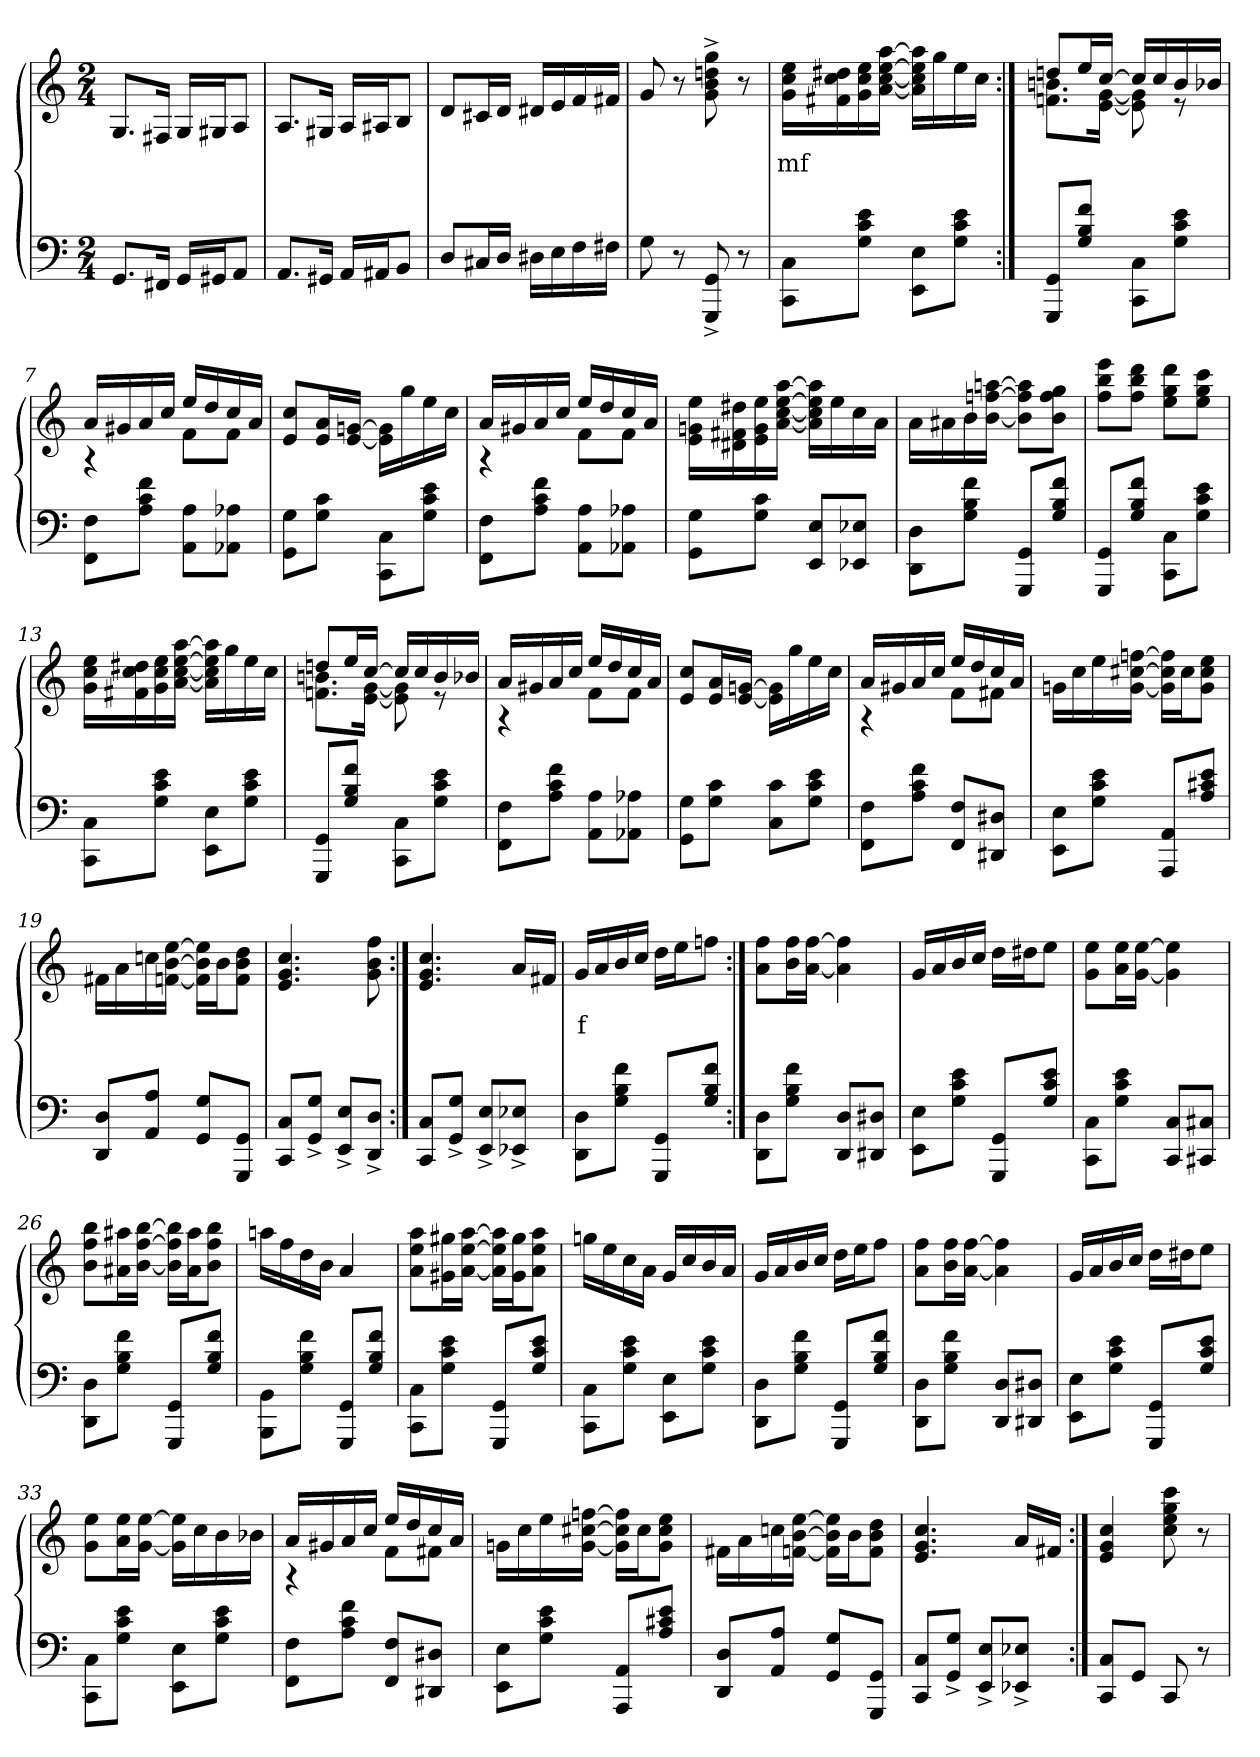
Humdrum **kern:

**kern	**kern	**text
*part2	*part1	*part1
*staff2	*staff1	*staff1
*clefF4	*clefG2	*
*k[]	*k[]	*
*M2/4	*M2/4	*
=1	=1	=1
8.GGL	8.GL	.
16FF#XJk	16F#XJk	.
16GGLL	16GLL	.
16GG#XJ	16G#XJ	.
8AAJ	8AJ	.
=2	=2	=2
8.AAL	8.AL	.
16GG#XJk	16G#XJk	.
16AALL	16ALL	.
16AA#XJ	16A#XJ	.
8BBJ	8BJ	.
=3	=3	=3
8DL	8dL	.
16C#XL	16c#XL	.
16DJJ	16dJJ	.
16D#XLL	16d#XLL	.
16E	16e	.
16F	16f	.
16F#XJJ	16f#XJJ	.
=4	=4	=4
8G	8g	.
8r	8r	.
8GG^> 8GGG^>	8gg^> 8ddn^> 8b^> 8g^>	.
8r	8r	.
=5	=5	=5
8C 8CCL	16ee 16cc 16gLL	mf
.	16dd#X 16cc 16f#X	.
8e 8c 8GJ	16ee 16cc 16g	.
.	[16aa [16ee [16cc [16aJJ	.
8E 8EEL	16aa] 16ee] 16cc] 16a]LL	.
.	16gg	.
8e 8c 8GJ	16ee	.
.	16ccJJ	.
=6:|!	=6:|!	=6:|!
*	*^	*
8GG 8GGGL	8ddnL	8.bn 8.fnL	.
8f 8B 8GJ	16eeL	.	.
.	[16ccJJ	[16g [16eJk	.
8C 8CCL	16ccLL]	8g] 8e]	.
.	16cc	.	.
8e 8c 8GJ	16b	8r	.
.	16b-XJJ	.	.
=7	=7	=7	=7
8F 8FFL	16aLL	4r	.
.	16g#X	.	.
8f 8c 8AJ	16a	.	.
.	16ccJJ	.	.
8A 8AAL	16eeLL	8fL	.
.	16dd	.	.
8A-X 8AA-XJ	16cc	8fJ	.
.	16aJJ	.	.
*	*v	*v	*
=8	=8	=8
8G 8GGL	8cc 8eL	.
8c 8GJ	16a 16eL	.
.	[16gn [16eJJ	.
8C 8CCL	16g] 16e]LL	.
.	16gg	.
8e 8c 8GJ	16ee	.
.	16ccJJ	.
=9	=9	=9
*	*^	*
8F 8FFL	16aLL	4r	.
.	16g#X	.	.
8f 8c 8AJ	16a	.	.
.	16ccJJ	.	.
8A 8AAL	16eeLL	8fL	.
.	16dd	.	.
8A-X 8AA-XJ	16cc	8fJ	.
.	16aJJ	.	.
*	*v	*v	*
=10	=10	=10
8G 8GGL	16ee 16gn 16eLL	.
.	16dd#X 16f#X 16d#X	.
8c 8GJ	16ee 16g 16e	.
.	[16aa [16ee [16cc [16aJJ	.
8E 8EEL	16aa] 16ee] 16cc] 16a]LL	.
.	16ee	.
8E-X 8EE-XJ	16cc	.
.	16aJJ	.
=11	=11	=11
8D 8DDL	16aLL	.
.	16a#X	.
8f 8B 8GJ	16b	.
.	[16aan [16ffn [16bJJ	.
8GG 8GGGL	8aa] 8ff] 8b]L	.
8f 8B 8GJ	8gg 8ff 8bJ	.
=12	=12	=12
8GG 8GGGL	8eee 8bb 8ffL	.
8f 8B 8GJ	8ddd 8bb 8ffJ	.
8C 8CCL	8ddd 8gg 8eeL	.
8e 8c 8GJ	8ccc 8gg 8eeJ	.
=13	=13	=13
8C 8CCL	16ee 16cc 16gLL	.
.	16dd#X 16cc 16f#X	.
8e 8c 8GJ	16ee 16cc 16g	.
.	[16aa [16ee [16cc [16aJJ	.
8E 8EEL	16aa] 16ee] 16cc] 16a]LL	.
.	16gg	.
8e 8c 8GJ	16ee	.
.	16ccJJ	.
=14	=14	=14
*	*^	*
8GG 8GGGL	8ddnL	8.bn 8.fnL	.
8f 8B 8GJ	16eeL	.	.
.	[16ccJJ	[16g [16eJk	.
8C 8CCL	16ccLL]	8g] 8e]	.
.	16cc	.	.
8e 8c 8GJ	16b	8r	.
.	16b-XJJ	.	.
=15	=15	=15	=15
8F 8FFL	16aLL	4r	.
.	16g#X	.	.
8f 8c 8AJ	16a	.	.
.	16ccJJ	.	.
8A 8AAL	16eeLL	8fL	.
.	16dd	.	.
8A-X 8AA-XJ	16cc	8fJ	.
.	16aJJ	.	.
*	*v	*v	*
=16	=16	=16
8G 8GGL	8cc 8eL	.
8c 8GJ	16a 16eL	.
.	[16gn [16eJJ	.
8c 8CL	16g] 16e]LL	.
.	16gg	.
8e 8c 8GJ	16ee	.
.	16ccJJ	.
=17	=17	=17
*	*^	*
8F 8FFL	16aLL	4r	.
.	16g#X	.	.
8f 8c 8AJ	16a	.	.
.	16ccJJ	.	.
8F 8FFL	16eeLL	8fL	.
.	16dd	.	.
8D#X 8DD#XJ	16cc	8f#XJ	.
.	16aJJ	.	.
*	*v	*v	*
=18	=18	=18
8E 8EEL	16gnLL	.
.	16cc	.
8e 8c 8GJ	16ee	.
.	[16ffn [16cc#X [16gJJ	.
8AA 8AAAL	16ff] 16cc#] 16g]LL	.
.	16cc#J	.
8e 8c#X 8AJ	8ee 8cc# 8gJ	.
=19	=19	=19
8D 8DDL	16f#XLL	.
.	16a	.
8A 8AAJ	16ccn	.
.	[16ee [16b [16fnJJ	.
8G 8GGL	16ee] 16b] 16f]LL	.
.	16bJ	.
8GG 8GGGJ	8dd 8b 8fJ	.
=20	=20	=20
8C 8CCL	4.cc 4.g 4.e	.
8G^> 8GG^>J	.	.
8E^> 8EE^>L	.	.
8D^> 8DD^>J	8ff 8b 8g	.
=21:|!	=21:|!	=21:|!
8C 8CCL	4.cc 4.g 4.e	.
8G^> 8GG^>J	.	.
8E^> 8EE^>L	.	.
8E-X^> 8EE-X^>J	16aLL	.
.	16f#XJJ	.
=22	=22	=22
8D 8DDL	16gLL	f
.	16a	.
8f 8B 8GJ	16b	.
.	16ccJJ	.
8GG 8GGGL	16ddLL	.
.	16eeJ	.
8f 8B 8GJ	8ffnJ	.
=23:|!	=23:|!	=23:|!
8D 8DDL	8ff 8aL	.
8f 8B 8GJ	16ff 16bL	.
.	[16ff [16aJJ	.
8D 8DDL	4ff] 4a]	.
8D#X 8DD#XJ	.	.
=24	=24	=24
8E 8EEL	16gLL	.
.	16a	.
8e 8c 8GJ	16b	.
.	16ccJJ	.
8GG 8GGGL	16ddLL	.
.	16dd#XJ	.
8e 8c 8GJ	8eeJ	.
=25	=25	=25
8C 8CCL	8ee 8gL	.
8e 8c 8GJ	16ee 16aL	.
.	[16ee [16gJJ	.
8C 8CCL	4ee] 4g]	.
8C#X 8CC#XJ	.	.
=26	=26	=26
8D 8DDL	8bb 8ff 8bL	.
8f 8B 8GJ	16aa#X 16a#XL	.
.	[16bb [16ff [16bJJ	.
8GG 8GGGL	16bb] 16ff] 16b]LL	.
.	16aa# 16a#J	.
8f 8B 8GJ	8bb 8ff 8bJ	.
=27	=27	=27
8BB 8BBBL	16aanLL	.
.	16ff	.
8f 8B 8GJ	16dd	.
.	16bJJ	.
8GG 8GGGL	4a	.
8f 8B 8GJ	.	.
=28	=28	=28
8C 8CCL	8aa 8ee 8aL	.
8e 8c 8GJ	16gg#X 16g#XL	.
.	[16aa [16ee [16aJJ	.
8GG 8GGGL	16aa] 16ee] 16a]LL	.
.	16gg# 16g#J	.
8e 8c 8GJ	8aa 8ee 8aJ	.
=29	=29	=29
8C 8CCL	16ggnLL	.
.	16ee	.
8e 8c 8GJ	16cc	.
.	16aJJ	.
8E 8EEL	16gLL	.
.	16cc	.
8e 8c 8GJ	16b	.
.	16aJJ	.
=30	=30	=30
8D 8DDL	16gLL	.
.	16a	.
8f 8B 8GJ	16b	.
.	16ccJJ	.
8GG 8GGGL	16ddLL	.
.	16eeJ	.
8f 8B 8GJ	8ffJ	.
=31	=31	=31
8D 8DDL	8ff 8aL	.
8f 8B 8GJ	16ff 16bL	.
.	[16ff [16aJJ	.
8D 8DDL	4ff] 4a]	.
8D#X 8DD#XJ	.	.
=32	=32	=32
8E 8EEL	16gLL	.
.	16a	.
8e 8c 8GJ	16b	.
.	16ccJJ	.
8GG 8GGGL	16ddLL	.
.	16dd#XJ	.
8e 8c 8GJ	8eeJ	.
=33	=33	=33
8C 8CCL	8ee 8gL	.
8e 8c 8GJ	16ee 16aL	.
.	[16ee [16gJJ	.
8E 8EEL	16ee] 16g]LL	.
.	16cc	.
8e 8c 8GJ	16b	.
.	16b-XJJ	.
=34	=34	=34
*	*^	*
8F 8FFL	16aLL	4r	.
.	16g#X	.	.
8f 8c 8AJ	16a	.	.
.	16ccJJ	.	.
8F 8FFL	16eeLL	8fL	.
.	16dd	.	.
8D#X 8DD#XJ	16cc	8f#XJ	.
.	16aJJ	.	.
*	*v	*v	*
=35	=35	=35
8E 8EEL	16gnLL	.
.	16cc	.
8e 8c 8GJ	16ee	.
.	[16ffn [16cc#X [16gJJ	.
8AA 8AAAL	16ff] 16cc#] 16g]LL	.
.	16cc#J	.
8e 8c#X 8AJ	8ee 8cc# 8gJ	.
=36	=36	=36
8D 8DDL	16f#XLL	.
.	16a	.
8A 8AAJ	16ccn	.
.	[16ee [16b [16fnJJ	.
8G 8GGL	16ee] 16b] 16f]LL	.
.	16bJ	.
8GG 8GGGJ	8dd 8b 8fJ	.
=37	=37	=37
8C 8CCL	4.cc 4.g 4.e	.
8G^> 8GG^>J	.	.
8E^> 8EE^>L	.	.
8E-X^> 8EE-X^>J	16aLL	.
.	16f#XJJ	.
=38:|!	=38:|!	=38:|!
8C 8CCL	4cc 4g 4e	.
8GGJ	.	.
8CC	8ccc 8gg 8ee 8cc	.
8r	8r	.
=	=	=
*-	*-	*-
